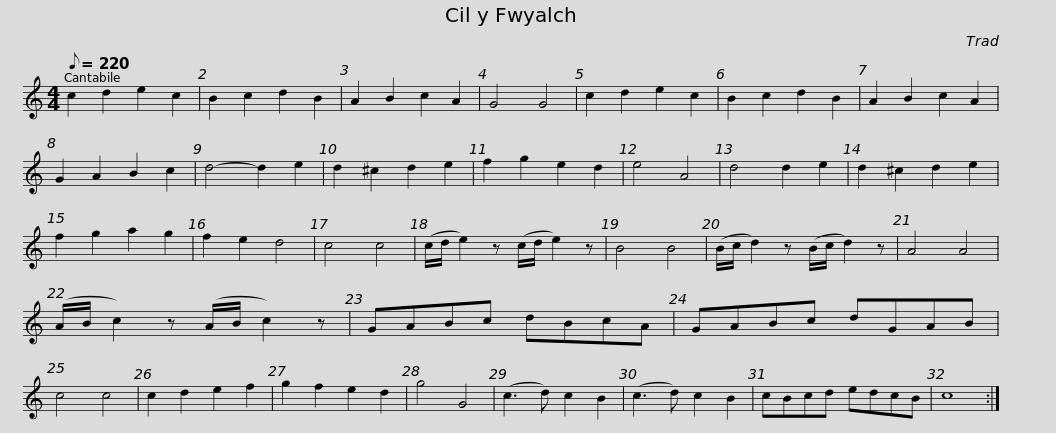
X:1
L:1/8
Q:1/8=220
M:4/4
I:linebreak $
K:C
V:1 treble
V:1
 c2 d2 e2 c2 | B2 c2 d2 B2 | A2 B2 c2 A2 | G4 G4 | c2 d2 e2 c2 | %5
 B2 c2 d2 B2 | A2 B2 c2 A2 | G2 A2 B2 c2 |$ d4- d2 e2 | d2 ^c2 d2 e2 | %10
 f2 g2 e2 d2 | e4 A4 | d4 d2 e2 | d2 ^c2 d2 e2 | f2 g2 a2 g2 | %15
 f2 e2 d4 | c4 c4 | (c/d/ e2) z (c/d/ e2) z |$ B4 B4 | (B/c/ d2) z (B/c/ d2) z | %20
 A4 A4 | (A/B/ c2) z (A/B/ c2) z | GABc dBcA | GABc dGAB | c4 c4 |$ %25
 c2 d2 e2 f2 | g2 f2 e2 d2 | g4 G4 | (c3 d) c2 B2 | (c3 d) c2 B2 | %30
 cBcd edcB | c8 :| %32
